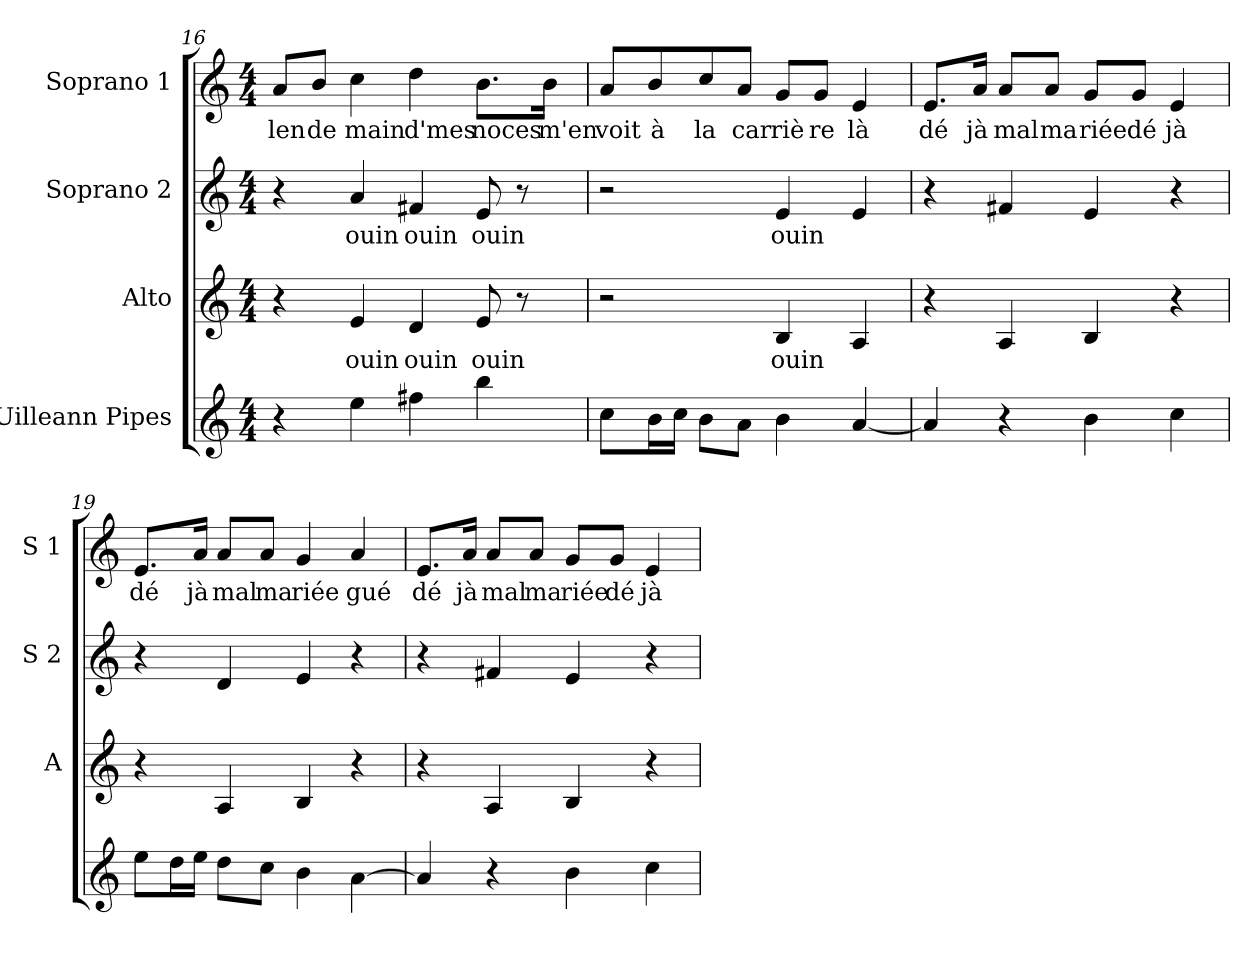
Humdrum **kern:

**kern	**kern	**text	**kern	**text	**kern	**text
*part4	*part3	*part3	*part2	*part2	*part1	*part1
*staff4	*staff3	*staff3	*staff2	*staff2	*staff1	*staff1
*I"Uilleann Pipes	*I"Alto	*	*I"Soprano 2	*	*I"Soprano 1	*
*	*I'A	*	*I'S 2	*	*I'S 1	*
*clefG2	*clefG2	*	*clefG2	*	*clefG2	*
*k[]	*k[]	*	*k[]	*	*k[]	*
*C:	*C:	*	*C:	*	*C:	*
*M4/4	*M4/4	*	*M4/4	*	*M4/4	*
=16	=16	=16	=16	=16	=16	=16
!	!	!	!	!	!	!LO:LY:b
4r	4r	.	4r	.	8a/L	len
!	!	!	!	!	!	!LO:LY:b
.	.	.	.	.	8b/J	de
!	!	!LO:LY:b	!	!	!	!
!	!	!	!	!LO:LY:b	!	!
!	!	!	!	!	!	!LO:LY:b
4ee\	4e/	ouin	4a/	ouin	4cc\	main
!	!	!LO:LY:b	!	!	!	!
!	!	!	!	!LO:LY:b	!	!
!	!	!	!	!	!	!LO:LY:b
4ff#X\	4d/	ouin	4f#X/	ouin	4dd\	d'mes
!	!	!LO:LY:b	!	!	!	!
!	!	!	!	!LO:LY:b	!	!
!	!	!	!	!	!	!LO:LY:b
4bb\	8e/	ouin	8e/	ouin	8.b\L	noces
.	8r	.	8r	.	.	.
!	!	!	!	!	!	!LO:LY:b
.	.	.	.	.	16b\Jk	m'en
!!LO:LB:g=z
=17	=17	=17	=17	=17	=17	=17
!	!	!	!	!	!	!LO:LY:b
8cc\L	2r	.	2r	.	8a/L	voit
!	!	!	!	!	!	!LO:LY:b
16b\L	.	.	.	.	8b/	à
16cc\JJ	.	.	.	.	.	.
!	!	!	!	!	!	!LO:LY:b
8b\L	.	.	.	.	8cc/	la
!	!	!	!	!	!	!LO:LY:b
8a\J	.	.	.	.	8a/J	car
!	!	!LO:LY:b	!	!	!	!
!	!	!	!	!LO:LY:b	!	!
!	!	!	!	!	!	!LO:LY:b
4b\	4B/	ouin	4e/	ouin	8g/L	riè
!	!	!	!	!	!	!LO:LY:b
.	.	.	.	.	8g/J	re
!	!	!	!	!	!	!LO:LY:b
[4a/	4A/	.	4e/	.	4e/	là
=18	=18	=18	=18	=18	=18	=18
!	!	!	!	!	!	!LO:LY:b
4a/]	4r	.	4r	.	8.e/L	dé
!	!	!	!	!	!	!LO:LY:b
.	.	.	.	.	16a/Jk	jà
!	!	!	!	!	!	!LO:LY:b
4r	4A/	.	4f#X/	.	8a/L	mal
!	!	!	!	!	!	!LO:LY:b
.	.	.	.	.	8a/J	ma
!	!	!	!	!	!	!LO:LY:b
4b\	4B/	.	4e/	.	8g/L	riée
!	!	!	!	!	!	!LO:LY:b
.	.	.	.	.	8g/J	dé
!	!	!	!	!	!	!LO:LY:b
4cc\	4r	.	4r	.	4e/	jà
=19	=19	=19	=19	=19	=19	=19
!	!	!	!	!	!	!LO:LY:b
8ee\L	4r	.	4r	.	8.e/L	dé
16dd\L	.	.	.	.	.	.
!	!	!	!	!	!	!LO:LY:b
16ee\JJ	.	.	.	.	16a/Jk	jà
!	!	!	!	!	!	!LO:LY:b
8dd\L	4A/	.	4d/	.	8a/L	mal
!	!	!	!	!	!	!LO:LY:b
8cc\J	.	.	.	.	8a/J	ma
!	!	!	!	!	!	!LO:LY:b
4b\	4B/	.	4e/	.	4g/	riée
!	!	!	!	!	!	!LO:LY:b
[4a\	4r	.	4r	.	4a/	gué
=20	=20	=20	=20	=20	=20	=20
!	!	!	!	!	!	!LO:LY:b
4a/]	4r	.	4r	.	8.e/L	dé
!	!	!	!	!	!	!LO:LY:b
.	.	.	.	.	16a/Jk	jà
!	!	!	!	!	!	!LO:LY:b
4r	4A/	.	4f#X/	.	8a/L	mal
!	!	!	!	!	!	!LO:LY:b
.	.	.	.	.	8a/J	ma
!	!	!	!	!	!	!LO:LY:b
4b\	4B/	.	4e/	.	8g/L	riée
!	!	!	!	!	!	!LO:LY:b
.	.	.	.	.	8g/J	dé
!	!	!	!	!	!	!LO:LY:b
4cc\	4r	.	4r	.	4e/	jà
=	=	=	=	=	=	=
*-	*-	*-	*-	*-	*-	*-
